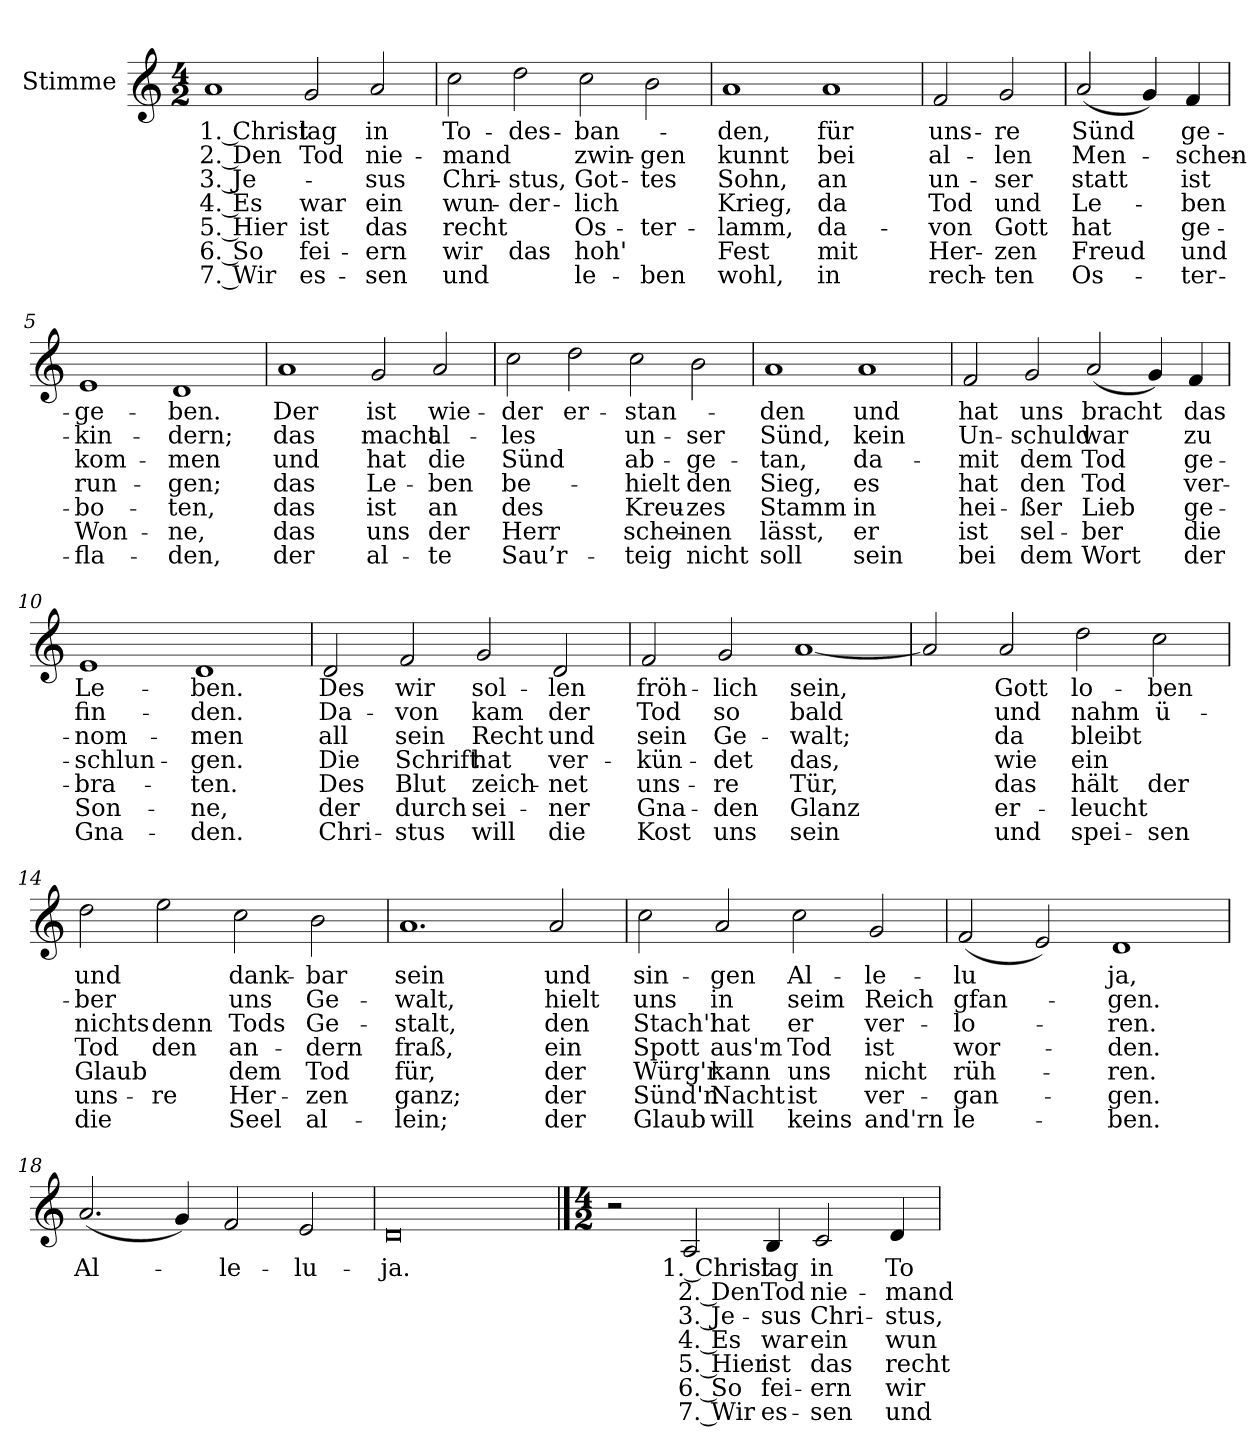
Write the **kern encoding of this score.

**kern	**text	**text	**text	**text	**text	**text	**text
*part1	*part1	*part1	*part1	*part1	*part1	*part1	*part1
*staff1	*staff1	*staff1	*staff1	*staff1	*staff1	*staff1	*staff1
*I"Stimme	*	*	*	*	*	*	*
*clefG2	*	*	*	*	*	*	*
*k[]	*	*	*	*	*	*	*
*M4/2	*	*	*	*	*	*	*
=1	=1	=1	=1	=1	=1	=1	=1
!	!LO:LY:b	!LO:LY:b	!LO:LY:b	!LO:LY:b	!LO:LY:b	!LO:LY:b	!LO:LY:b
1a	1. Christ	2. Den	3. Je-	4. Es	5. Hier	6. So	7. Wir
!	!LO:LY:b	!LO:LY:b	!	!LO:LY:b	!LO:LY:b	!LO:LY:b	!LO:LY:b
2g/	lag	Tod	.	war	ist	fei-	es-
!	!LO:LY:b	!LO:LY:b	!LO:LY:b	!LO:LY:b	!LO:LY:b	!LO:LY:b	!LO:LY:b
2a/	in	nie-	-sus	ein	das	-ern	-sen
=2	=2	=2	=2	=2	=2	=2	=2
!	!LO:LY:b	!LO:LY:b	!LO:LY:b	!LO:LY:b	!LO:LY:b	!LO:LY:b	!LO:LY:b
2cc\	To-	-mand	Chri-	wun-	recht	wir	und
!	!LO:LY:b	!	!LO:LY:b	!LO:LY:b	!	!LO:LY:b	!
2dd\	-des-	.	-stus,	-der-	.	das	.
!	!LO:LY:b	!LO:LY:b	!LO:LY:b	!LO:LY:b	!LO:LY:b	!LO:LY:b	!LO:LY:b
2cc\	-ban-	zwin-	Got-	-lich	Os-	hoh'	le-
!	!	!LO:LY:b	!LO:LY:b	!	!LO:LY:b	!	!LO:LY:b
2b\	.	-gen	-tes	.	-ter-	.	-ben
=3	=3	=3	=3	=3	=3	=3	=3
!	!LO:LY:b	!LO:LY:b	!LO:LY:b	!LO:LY:b	!LO:LY:b	!LO:LY:b	!LO:LY:b
1a	-den,	kunnt	Sohn,	Krieg,	-lamm,	Fest	wohl,
!	!LO:LY:b	!LO:LY:b	!LO:LY:b	!LO:LY:b	!LO:LY:b	!LO:LY:b	!LO:LY:b
1a	für	bei	an	da	da-	mit	in
=4	=4	=4	=4	=4	=4	=4	=4
!	!LO:LY:b	!LO:LY:b	!LO:LY:b	!LO:LY:b	!LO:LY:b	!LO:LY:b	!LO:LY:b
2f/	uns-	al-	un-	Tod	-von	Her-	rech-
!	!LO:LY:b	!LO:LY:b	!LO:LY:b	!LO:LY:b	!LO:LY:b	!LO:LY:b	!LO:LY:b
2g/	-re	-len	-ser	und	Gott	-zen	-ten
!!LO:LB:g=z
=4X1	=4X1	=4X1	=4X1	=4X1	=4X1	=4X1	=4X1
!	!LO:LY:b	!LO:LY:b	!LO:LY:b	!LO:LY:b	!LO:LY:b	!LO:LY:b	!LO:LY:b
(2a/	Sünd	Men-	statt	Le-	hat	Freud	Os-
4g/)	.	.	.	.	.	.	.
!	!LO:LY:b	!LO:LY:b	!LO:LY:b	!LO:LY:b	!LO:LY:b	!LO:LY:b	!LO:LY:b
4f/	ge-	-schen-	ist	-ben	ge-	und	-ter-
=5	=5	=5	=5	=5	=5	=5	=5
!	!LO:LY:b	!LO:LY:b	!LO:LY:b	!LO:LY:b	!LO:LY:b	!LO:LY:b	!LO:LY:b
1e	-ge-	-kin-	kom-	run-	-bo-	Won-	-fla-
!	!LO:LY:b	!LO:LY:b	!LO:LY:b	!LO:LY:b	!LO:LY:b	!LO:LY:b	!LO:LY:b
1d	-ben.	-dern;	-men	-gen;	-ten,	-ne,	-den,
=6	=6	=6	=6	=6	=6	=6	=6
!	!LO:LY:b	!LO:LY:b	!LO:LY:b	!LO:LY:b	!LO:LY:b	!LO:LY:b	!LO:LY:b
1a	Der	das	und	das	das	das	der
!	!LO:LY:b	!LO:LY:b	!LO:LY:b	!LO:LY:b	!LO:LY:b	!LO:LY:b	!LO:LY:b
2g/	ist	macht	hat	Le-	ist	uns	al-
!	!LO:LY:b	!LO:LY:b	!LO:LY:b	!LO:LY:b	!LO:LY:b	!LO:LY:b	!LO:LY:b
2a/	wie-	al-	die	-ben	an	der	-te
=7	=7	=7	=7	=7	=7	=7	=7
!	!LO:LY:b	!LO:LY:b	!LO:LY:b	!LO:LY:b	!LO:LY:b	!LO:LY:b	!LO:LY:b
2cc\	-der	-les	Sünd	be-	des	Herr	Sau’r-
!	!LO:LY:b	!	!	!	!	!	!
2dd\	er-	.	.	.	.	.	.
!	!LO:LY:b	!LO:LY:b	!LO:LY:b	!LO:LY:b	!LO:LY:b	!LO:LY:b	!LO:LY:b
2cc\	-stan-	un-	ab-	-hielt	Kreu-	schei-	-teig
!	!	!LO:LY:b	!LO:LY:b	!LO:LY:b	!LO:LY:b	!LO:LY:b	!LO:LY:b
2b\	.	-ser	-ge-	den	-zes	-nen	nicht
!!LO:LB:g=z
=8	=8	=8	=8	=8	=8	=8	=8
!	!LO:LY:b	!LO:LY:b	!LO:LY:b	!LO:LY:b	!LO:LY:b	!LO:LY:b	!LO:LY:b
1a	-den	Sünd,	-tan,	Sieg,	Stamm	lässt,	soll
!	!LO:LY:b	!LO:LY:b	!LO:LY:b	!LO:LY:b	!LO:LY:b	!LO:LY:b	!LO:LY:b
1a	und	kein	da-	es	in	er	sein
=9	=9	=9	=9	=9	=9	=9	=9
!	!LO:LY:b	!LO:LY:b	!LO:LY:b	!LO:LY:b	!LO:LY:b	!LO:LY:b	!LO:LY:b
2f/	hat	Un-	-mit	hat	hei-	ist	bei
!	!LO:LY:b	!LO:LY:b	!LO:LY:b	!LO:LY:b	!LO:LY:b	!LO:LY:b	!LO:LY:b
2g/	uns	-schuld	dem	den	-ßer	sel-	dem
!	!LO:LY:b	!LO:LY:b	!LO:LY:b	!LO:LY:b	!LO:LY:b	!LO:LY:b	!LO:LY:b
(2a/	bracht	war	Tod	Tod	Lieb	-ber	Wort
4g/)	.	.	.	.	.	.	.
!	!LO:LY:b	!LO:LY:b	!LO:LY:b	!LO:LY:b	!LO:LY:b	!LO:LY:b	!LO:LY:b
4f/	das	zu	ge-	ver-	ge-	die	der
=10	=10	=10	=10	=10	=10	=10	=10
!	!LO:LY:b	!LO:LY:b	!LO:LY:b	!LO:LY:b	!LO:LY:b	!LO:LY:b	!LO:LY:b
1e	Le-	fin-	-nom-	-schlun-	-bra-	Son-	Gna-
!	!LO:LY:b	!LO:LY:b	!LO:LY:b	!LO:LY:b	!LO:LY:b	!LO:LY:b	!LO:LY:b
1d	-ben.	-den.	-men	-gen.	-ten.	-ne,	-den.
=11	=11	=11	=11	=11	=11	=11	=11
!	!LO:LY:b	!LO:LY:b	!LO:LY:b	!LO:LY:b	!LO:LY:b	!LO:LY:b	!LO:LY:b
2d/	Des	Da-	all	Die	Des	der	Chri-
!	!LO:LY:b	!LO:LY:b	!LO:LY:b	!LO:LY:b	!LO:LY:b	!LO:LY:b	!LO:LY:b
2f/	wir	-von	sein	Schrift	Blut	durch	-stus
!	!LO:LY:b	!LO:LY:b	!LO:LY:b	!LO:LY:b	!LO:LY:b	!LO:LY:b	!LO:LY:b
2g/	sol-	kam	Recht	hat	zeich-	sei-	will
!	!LO:LY:b	!LO:LY:b	!LO:LY:b	!LO:LY:b	!LO:LY:b	!LO:LY:b	!LO:LY:b
2d/	-len	der	und	ver-	-net	-ner	die
!!LO:LB:g=z
=12	=12	=12	=12	=12	=12	=12	=12
!	!LO:LY:b	!LO:LY:b	!LO:LY:b	!LO:LY:b	!LO:LY:b	!LO:LY:b	!LO:LY:b
2f/	fröh-	Tod	sein	-kün-	uns-	Gna-	Kost
!	!LO:LY:b	!LO:LY:b	!LO:LY:b	!LO:LY:b	!LO:LY:b	!LO:LY:b	!LO:LY:b
2g/	-lich	so	Ge-	-det	-re	-den	uns
!	!LO:LY:b	!LO:LY:b	!LO:LY:b	!LO:LY:b	!LO:LY:b	!LO:LY:b	!LO:LY:b
[1a	sein,	bald	-walt;	das,	Tür,	Glanz	sein
=13	=13	=13	=13	=13	=13	=13	=13
2a/]	.	.	.	.	.	.	.
!	!LO:LY:b	!LO:LY:b	!LO:LY:b	!LO:LY:b	!LO:LY:b	!LO:LY:b	!LO:LY:b
2a/	Gott	und	da	wie	das	er-	und
!	!LO:LY:b	!LO:LY:b	!LO:LY:b	!LO:LY:b	!LO:LY:b	!LO:LY:b	!LO:LY:b
2dd\	lo-	nahm	bleibt	ein	hält	-leucht	spei-
!	!LO:LY:b	!LO:LY:b	!	!	!LO:LY:b	!	!LO:LY:b
2cc\	-ben	ü-	.	.	der	.	-sen
=14	=14	=14	=14	=14	=14	=14	=14
!	!LO:LY:b	!LO:LY:b	!LO:LY:b	!LO:LY:b	!LO:LY:b	!LO:LY:b	!LO:LY:b
2dd\	und	-ber	nichts	Tod	Glaub	uns-	die
!	!	!	!LO:LY:b	!LO:LY:b	!	!LO:LY:b	!
2ee\	.	.	denn	den	.	-re	.
!	!LO:LY:b	!LO:LY:b	!LO:LY:b	!LO:LY:b	!LO:LY:b	!LO:LY:b	!LO:LY:b
2cc\	dank-	uns	Tods	an-	dem	Her-	Seel
!	!LO:LY:b	!LO:LY:b	!LO:LY:b	!LO:LY:b	!LO:LY:b	!LO:LY:b	!LO:LY:b
2b\	-bar	Ge-	Ge-	-dern	Tod	-zen	al-
=15	=15	=15	=15	=15	=15	=15	=15
!	!LO:LY:b	!LO:LY:b	!LO:LY:b	!LO:LY:b	!LO:LY:b	!LO:LY:b	!LO:LY:b
1.a	sein	-walt,	-stalt,	fraß,	für,	ganz;	-lein;
!	!LO:LY:b	!LO:LY:b	!LO:LY:b	!LO:LY:b	!LO:LY:b	!LO:LY:b	!LO:LY:b
2a/	und	hielt	den	ein	der	der	der
!!LO:LB:g=z
=16	=16	=16	=16	=16	=16	=16	=16
!	!LO:LY:b	!LO:LY:b	!LO:LY:b	!LO:LY:b	!LO:LY:b	!LO:LY:b	!LO:LY:b
2cc\	sin-	uns	Stach'l	Spott	Würg'r	Sünd'n	Glaub
!	!LO:LY:b	!LO:LY:b	!LO:LY:b	!LO:LY:b	!LO:LY:b	!LO:LY:b	!LO:LY:b
2a/	-gen	in	hat	aus'm	kann	Nacht	will
!	!LO:LY:b	!LO:LY:b	!LO:LY:b	!LO:LY:b	!LO:LY:b	!LO:LY:b	!LO:LY:b
2cc\	Al-	seim	er	Tod	uns	ist	keins
!	!LO:LY:b	!LO:LY:b	!LO:LY:b	!LO:LY:b	!LO:LY:b	!LO:LY:b	!LO:LY:b
2g/	-le-	Reich	ver-	ist	nicht	ver-	and'rn
=17	=17	=17	=17	=17	=17	=17	=17
!	!LO:LY:b	!LO:LY:b	!LO:LY:b	!LO:LY:b	!LO:LY:b	!LO:LY:b	!LO:LY:b
(2f/	-lu	gfan-	-lo-	wor-	rüh-	-gan-	le-
2e/)	.	.	.	.	.	.	.
!	!LO:LY:b	!LO:LY:b	!LO:LY:b	!LO:LY:b	!LO:LY:b	!LO:LY:b	!LO:LY:b
1d	ja,	-gen.	-ren.	-den.	-ren.	-gen.	-ben.
=18	=18	=18	=18	=18	=18	=18	=18
!	!LO:LY:b	!	!	!	!	!	!
(2.a/	Al-	.	.	.	.	.	.
4g/)	.	.	.	.	.	.	.
!	!LO:LY:b	!	!	!	!	!	!
2f/	-le-	.	.	.	.	.	.
!	!LO:LY:b	!	!	!	!	!	!
2e/	-lu-	.	.	.	.	.	.
=19	=19	=19	=19	=19	=19	=19	=19
!	!LO:LY:b	!	!	!	!	!	!
0d	-ja.	.	.	.	.	.	.
!!LO:PB:g=z
==20	==20	==20	==20	==20	==20	==20	==20
*M4/2	*	*	*	*	*	*	*
2r	.	.	.	.	.	.	.
!	!LO:LY:b	!LO:LY:b	!LO:LY:b	!LO:LY:b	!LO:LY:b	!LO:LY:b	!LO:LY:b
2A/	1. Christ	2. Den	3. Je-	4. Es	5. Hier	6. So	7. Wir
!	!LO:LY:b	!LO:LY:b	!LO:LY:b	!LO:LY:b	!LO:LY:b	!LO:LY:b	!LO:LY:b
4B/	lag	Tod	-sus	war	ist	fei-	es-
!	!LO:LY:b	!LO:LY:b	!LO:LY:b	!LO:LY:b	!LO:LY:b	!LO:LY:b	!LO:LY:b
2c/	in	nie-	Chri-	ein	das	-ern	-sen
!	!LO:LY:b	!LO:LY:b	!LO:LY:b	!LO:LY:b	!LO:LY:b	!LO:LY:b	!LO:LY:b
4d/	To-	-mand	-stus,	wun-	recht	wir	und
=	=	=	=	=	=	=	=
*-	*-	*-	*-	*-	*-	*-	*-
